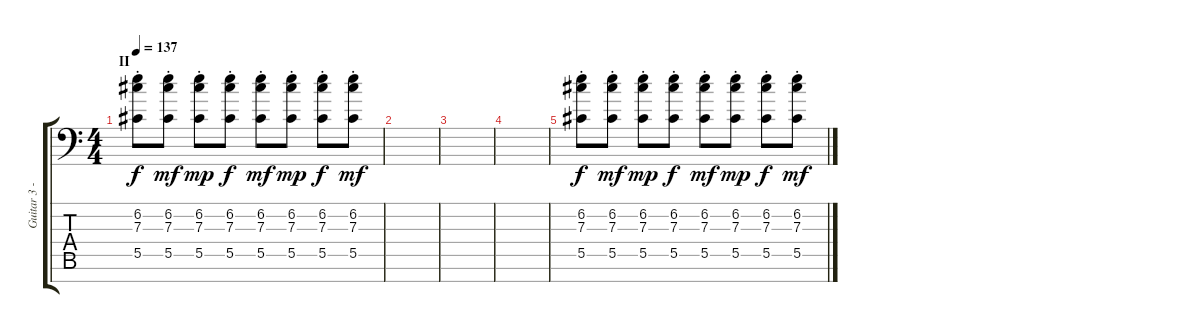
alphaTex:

\track ("Guitar 3 - Middle" "Guitar 3 -") {instrument electricguitarjazz}
\staff {score tabs}
\tuning (Eb4 Bb3 Gb3 Db3 Ab2 Eb2 Ab1) {hide}
\ts (4 4)
\section ("" "II")
\tempo 137
\clef f4
\ks c
(6.2{st} 7.3{st} 5.5{st}).8{dy f volume 11 instrument distortionguitar} (6.2{st} 7.3{st} 5.5{st}).8{dy mf} (6.2{st} 7.3{st} 5.5{st}).8{dy mp} (6.2{st} 7.3{st} 5.5{st}).8{dy f volume 8} (6.2{st} 7.3{st} 5.5{st}).8{dy mf} (6.2{st} 7.3{st} 5.5{st}).8{dy mp} (6.2{st} 7.3{st} 5.5{st}).8{dy f volume 6} (6.2{st} 7.3{st} 5.5{st}).8{dy mf} |
|
|
|
(6.2{st} 7.3{st} 5.5{st}).8{dy f volume 11} (6.2{st} 7.3{st} 5.5{st}).8{dy mf} (6.2{st} 7.3{st} 5.5{st}).8{dy mp} (6.2{st} 7.3{st} 5.5{st}).8{dy f volume 8} (6.2{st} 7.3{st} 5.5{st}).8{dy mf} (6.2{st} 7.3{st} 5.5{st}).8{dy mp} (6.2{st} 7.3{st} 5.5{st}).8{dy f volume 6} (6.2{st} 7.3{st} 5.5{st}).8{dy mf}
